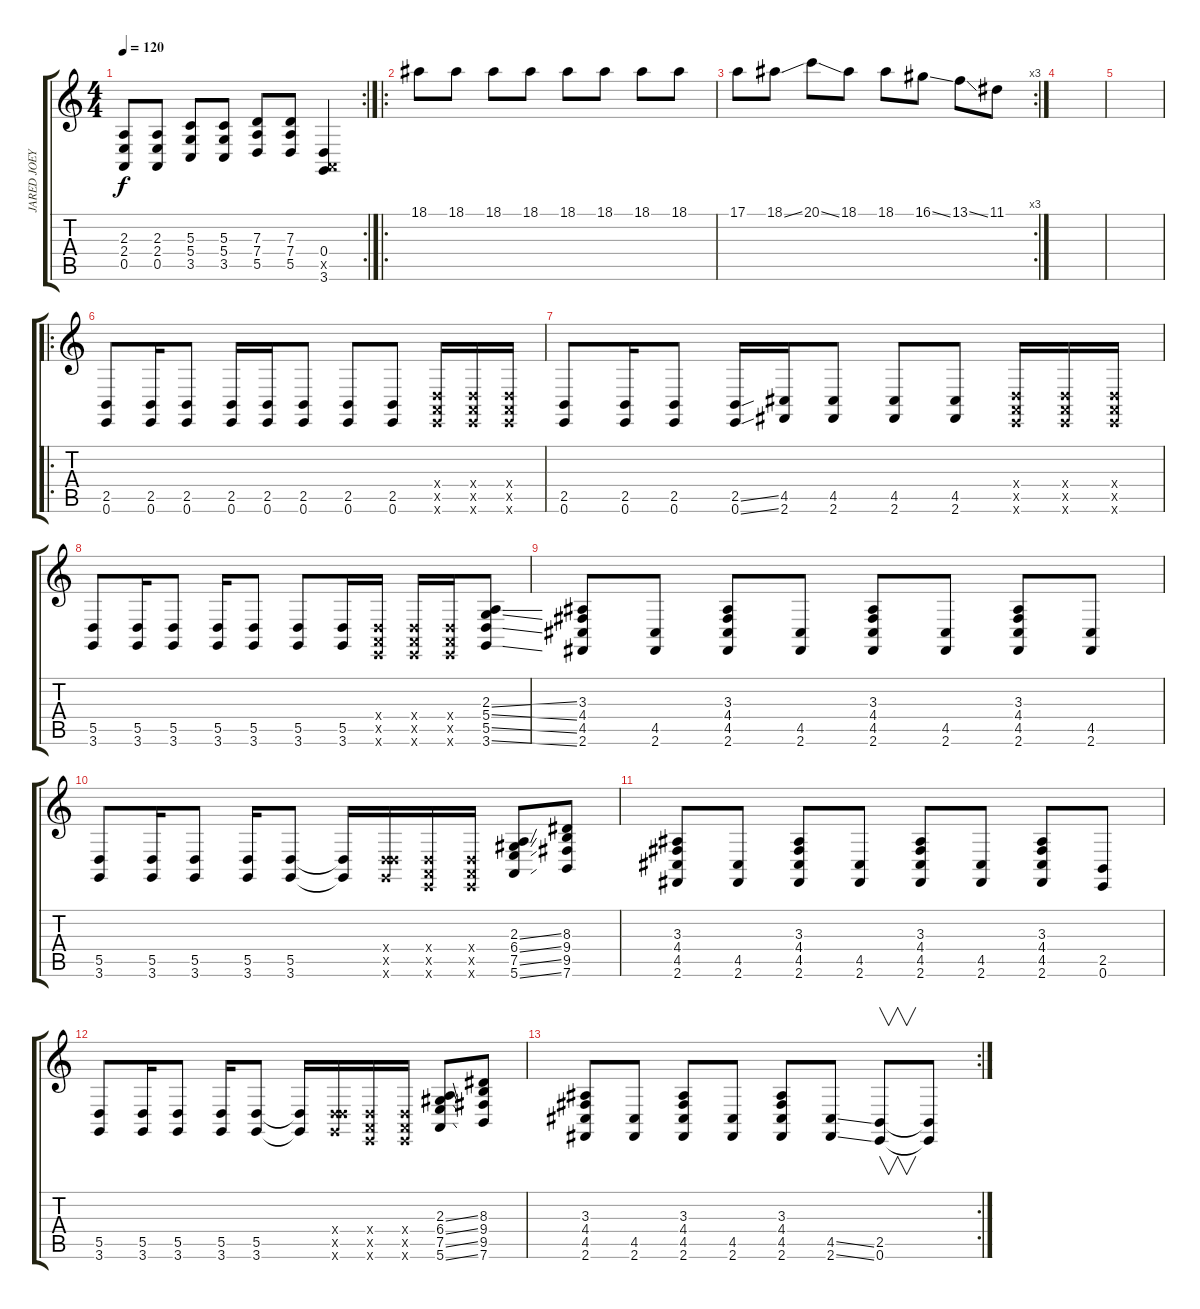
\track ("JARED JOEY" "JARED JOEY") {instrument pad5bowed}
\staff {score tabs}
\tuning (E4 B3 G3 D3 A2 E2) {hide}
\rc 2
\ts (4 4)
\tempo 120
\clef g2
\ks c
(2.3 2.4 0.5).8{dy f} (2.3 2.4 0.5).8 (5.3 5.4 3.5).8 (5.3 5.4 3.5).8 (7.3 7.4 5.5).8 (7.3 7.4 5.5).8 (0.4 0.5{x} 3.6).4 |
\ro
18.1.8{instrument pad3polysynth} 18.1.8 18.1.8 18.1.8 18.1.8 18.1.8 18.1.8 18.1.8 |
\rc 3
17.1.8 18.1{ss}.8 20.1{ss}.8 18.1.8 18.1.8 16.1{ss}.8 13.1{ss}.8 11.1.8 |
|
|
\ro
(2.5 0.6).8{volume 16 balance 0 instrument distortionguitar} (2.5 0.6).16 (2.5 0.6).8 (2.5 0.6).16 (2.5 0.6).16 (2.5 0.6).8 (2.5 0.6).8 (2.5 0.6).8 (0.4{x} 0.5{x} 0.6{x}).16 (0.4{x} 0.5{x} 0.6{x}).16 (0.4{x} 0.5{x} 0.6{x}).16 |
(2.5 0.6).8 (2.5 0.6).16 (2.5 0.6).8 (2.5{ss} 0.6{ss}).16 (4.5 2.6).16 (4.5 2.6).8 (4.5 2.6).8 (4.5 2.6).8 (0.4{x} 0.5{x} 0.6{x}).16 (0.4{x} 0.5{x} 0.6{x}).16 (0.4{x} 0.5{x} 0.6{x}).16 |
(5.5 3.6).8 (5.5 3.6).16 (5.5 3.6).8 (5.5 3.6).16 (5.5 3.6).8 (5.5 3.6).8 (5.5 3.6).16 (0.4{x} 0.5{x} 0.6{x}).16 (0.4{x} 0.5{x} 0.6{x}).16 (0.4{x} 0.5{x} 0.6{x}).16 (2.3{ss} 5.4{ss} 5.5{ss} 3.6{ss}).8 |
(3.3 4.4 4.5 2.6).8 (4.5 2.6).8 (3.3 4.4 4.5 2.6).8 (4.5 2.6).8 (3.3 4.4 4.5 2.6).8 (4.5 2.6).8 (3.3 4.4 4.5 2.6).8 (4.5 2.6).8 |
(5.5 3.6).8 (5.5 3.6).16 (5.5 3.6).8 (5.5 3.6).16 (5.5 3.6).8 (5.5{t} 3.6{t}).16 (0.4{x} 5.5{x} 3.6{x}).16 (0.4{x} 0.5{x} 0.6{x}).16 (0.4{x} 0.5{x} 0.6{x}).16 (2.3{ss} 6.4{ss} 7.5{ss} 5.6{ss}).8 (8.3 9.4 9.5 7.6).8 |
(3.3 4.4 4.5 2.6).8 (4.5 2.6).8 (3.3 4.4 4.5 2.6).8 (4.5 2.6).8 (3.3 4.4 4.5 2.6).8 (4.5 2.6).8 (3.3 4.4 4.5 2.6).8 (2.5 0.6).8 |
(5.5 3.6).8 (5.5 3.6).16 (5.5 3.6).8 (5.5 3.6).16 (5.5 3.6).8 (5.5{t} 3.6{t}).16 (0.4{x} 5.5{x} 3.6{x}).16 (0.4{x} 0.5{x} 0.6{x}).16 (0.4{x} 0.5{x} 0.6{x}).16 (2.3{ss} 6.4{ss} 7.5{ss} 5.6{ss}).8 (8.3 9.4 9.5 7.6).8 |
\rc 2
(3.3 4.4 4.5 2.6).8 (4.5 2.6).8 (3.3 4.4 4.5 2.6).8 (4.5 2.6).8 (3.3 4.4 4.5 2.6).8 (4.5{ss} 2.6{ss}).8 (2.5 0.6).8{v} (2.5{t} 0.6{t}).8
